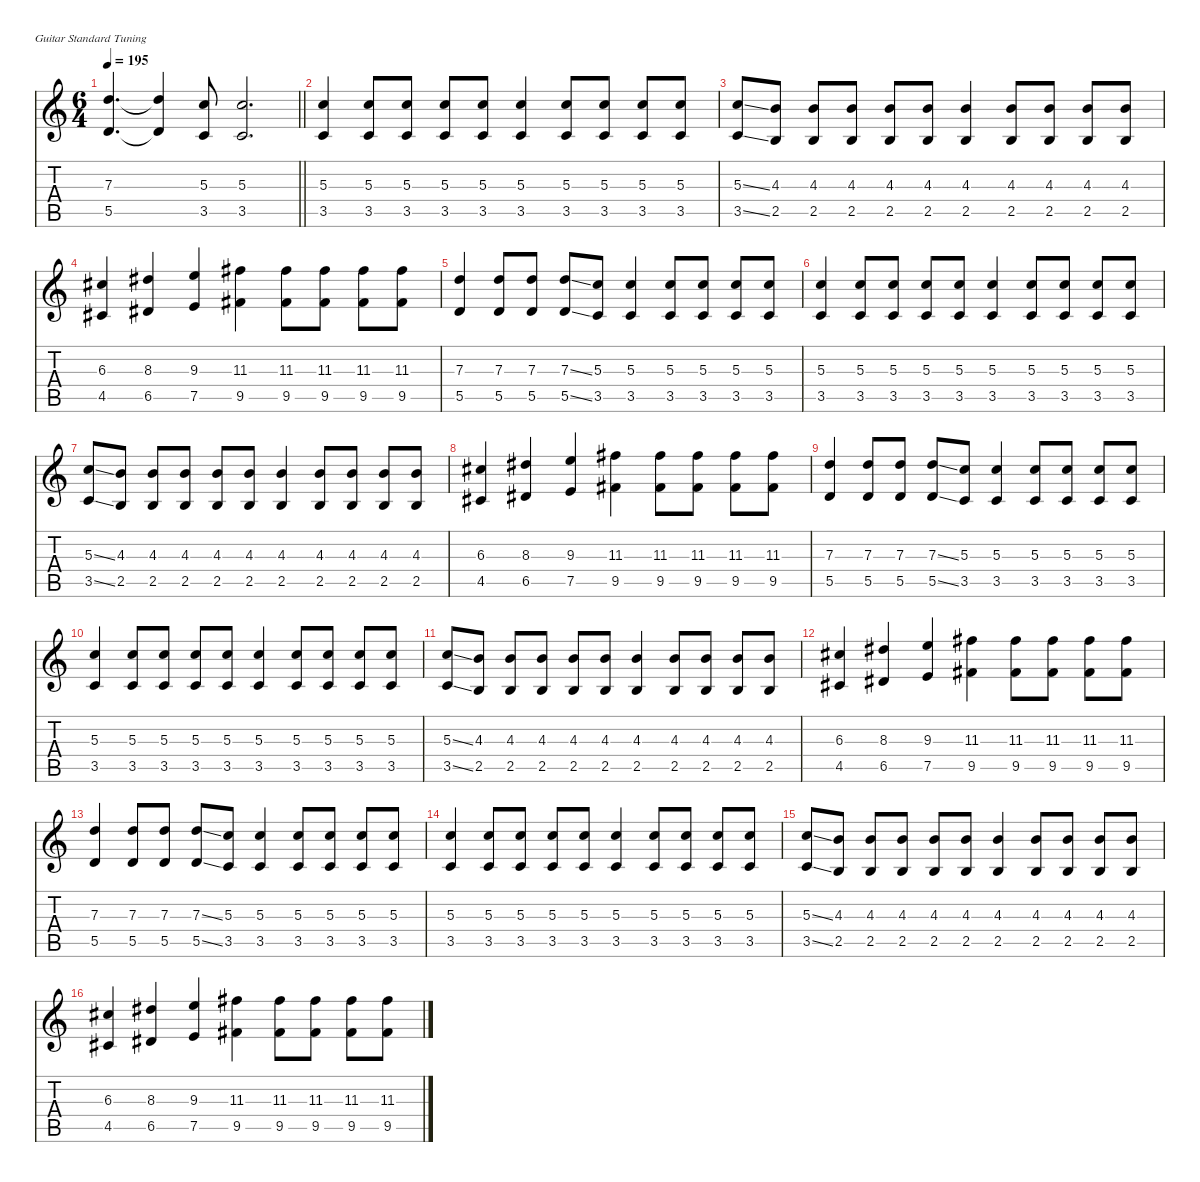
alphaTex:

\defaultSystemsLayout 4
\hideDynamics
\bracketExtendMode nobrackets
\singleTrackTrackNamePolicy hidden
\multiTrackTrackNamePolicy hidden
\firstSystemTrackNameMode fullname
\firstSystemTrackNameOrientation horizontal
\otherSystemsTrackNameOrientation horizontal
\track ("Guitar 1" "dist.guit.") {mute instrument distortionguitar}
\staff {score tabs}
\tuning (E4 B3 G3 D3 A2 E2)
\ts (6 4)
\tempo 195
\clef g2
\barLineRight lightlight
\ks c
(7.3 5.5).4{d dy f beam Up} (7.3{t} 5.5{t}).4{beam Up} (5.3 3.5).8{beam Up} (5.3 3.5).2{d beam Up} |
(5.3 3.5).4{beam Up} (5.3 3.5).8{beam Up} (5.3 3.5).8{beam Up} (5.3 3.5).8{beam Up} (5.3 3.5).8{beam Up} (5.3 3.5).4{beam Up} (5.3 3.5).8{beam Up} (5.3 3.5).8{beam Up} (5.3 3.5).8{beam Up} (5.3 3.5).8{beam Up} |
(5.3{ss} 3.5{ss}).8{beam Up} (4.3 2.5).8{beam Up} (4.3 2.5).8{beam Up} (4.3 2.5).8{beam Up} (4.3 2.5).8{beam Up} (4.3 2.5).8{beam Up} (4.3 2.5).4{beam Up} (4.3 2.5).8{beam Up} (4.3 2.5).8{beam Up} (4.3 2.5).8{beam Up} (4.3 2.5).8{beam Up} |
(6.3{acc #} 4.5{acc #}).4{beam Up} (8.3{acc #} 6.5{acc #}).4{beam Up} (9.3 7.5).4{beam Up} (11.3{acc #} 9.5{acc #}).4{beam Down} (11.3{acc #} 9.5{acc #}).8{beam Down} (11.3{acc #} 9.5{acc #}).8{beam Down} (11.3{acc #} 9.5{acc #}).8{beam Down} (11.3{acc #} 9.5{acc #}).8{beam Down} |
(7.3 5.5).4{beam Up} (7.3 5.5).8{beam Up} (7.3 5.5).8{beam Up} (7.3{ss} 5.5{ss}).8{beam Up} (5.3 3.5).8{beam Up} (5.3 3.5).4{beam Up} (5.3 3.5).8{beam Up} (5.3 3.5).8{beam Up} (5.3 3.5).8{beam Up} (5.3 3.5).8{beam Up} |
(5.3 3.5).4{beam Up} (5.3 3.5).8{beam Up} (5.3 3.5).8{beam Up} (5.3 3.5).8{beam Up} (5.3 3.5).8{beam Up} (5.3 3.5).4{beam Up} (5.3 3.5).8{beam Up} (5.3 3.5).8{beam Up} (5.3 3.5).8{beam Up} (5.3 3.5).8{beam Up} |
(5.3{ss} 3.5{ss}).8{beam Up} (4.3 2.5).8{beam Up} (4.3 2.5).8{beam Up} (4.3 2.5).8{beam Up} (4.3 2.5).8{beam Up} (4.3 2.5).8{beam Up} (4.3 2.5).4{beam Up} (4.3 2.5).8{beam Up} (4.3 2.5).8{beam Up} (4.3 2.5).8{beam Up} (4.3 2.5).8{beam Up} |
(6.3{acc #} 4.5{acc #}).4{beam Up} (8.3{acc #} 6.5{acc #}).4{beam Up} (9.3 7.5).4{beam Up} (11.3{acc #} 9.5{acc #}).4{beam Down} (11.3{acc #} 9.5{acc #}).8{beam Down} (11.3{acc #} 9.5{acc #}).8{beam Down} (11.3{acc #} 9.5{acc #}).8{beam Down} (11.3{acc #} 9.5{acc #}).8{beam Down} |
(7.3 5.5).4{beam Up} (7.3 5.5).8{beam Up} (7.3 5.5).8{beam Up} (7.3{ss} 5.5{ss}).8{beam Up} (5.3 3.5).8{beam Up} (5.3 3.5).4{beam Up} (5.3 3.5).8{beam Up} (5.3 3.5).8{beam Up} (5.3 3.5).8{beam Up} (5.3 3.5).8{beam Up} |
(5.3 3.5).4{beam Up} (5.3 3.5).8{beam Up} (5.3 3.5).8{beam Up} (5.3 3.5).8{beam Up} (5.3 3.5).8{beam Up} (5.3 3.5).4{beam Up} (5.3 3.5).8{beam Up} (5.3 3.5).8{beam Up} (5.3 3.5).8{beam Up} (5.3 3.5).8{beam Up} |
(5.3{ss} 3.5{ss}).8{beam Up} (4.3 2.5).8{beam Up} (4.3 2.5).8{beam Up} (4.3 2.5).8{beam Up} (4.3 2.5).8{beam Up} (4.3 2.5).8{beam Up} (4.3 2.5).4{beam Up} (4.3 2.5).8{beam Up} (4.3 2.5).8{beam Up} (4.3 2.5).8{beam Up} (4.3 2.5).8{beam Up} |
(6.3{acc #} 4.5{acc #}).4{beam Up} (8.3{acc #} 6.5{acc #}).4{beam Up} (9.3 7.5).4{beam Up} (11.3{acc #} 9.5{acc #}).4{beam Down} (11.3{acc #} 9.5{acc #}).8{beam Down} (11.3{acc #} 9.5{acc #}).8{beam Down} (11.3{acc #} 9.5{acc #}).8{beam Down} (11.3{acc #} 9.5{acc #}).8{beam Down} |
(7.3 5.5).4{beam Up} (7.3 5.5).8{beam Up} (7.3 5.5).8{beam Up} (7.3{ss} 5.5{ss}).8{beam Up} (5.3 3.5).8{beam Up} (5.3 3.5).4{beam Up} (5.3 3.5).8{beam Up} (5.3 3.5).8{beam Up} (5.3 3.5).8{beam Up} (5.3 3.5).8{beam Up} |
(5.3 3.5).4{beam Up} (5.3 3.5).8{beam Up} (5.3 3.5).8{beam Up} (5.3 3.5).8{beam Up} (5.3 3.5).8{beam Up} (5.3 3.5).4{beam Up} (5.3 3.5).8{beam Up} (5.3 3.5).8{beam Up} (5.3 3.5).8{beam Up} (5.3 3.5).8{beam Up} |
(5.3{ss} 3.5{ss}).8{beam Up} (4.3 2.5).8{beam Up} (4.3 2.5).8{beam Up} (4.3 2.5).8{beam Up} (4.3 2.5).8{beam Up} (4.3 2.5).8{beam Up} (4.3 2.5).4{beam Up} (4.3 2.5).8{beam Up} (4.3 2.5).8{beam Up} (4.3 2.5).8{beam Up} (4.3 2.5).8{beam Up} |
(6.3{acc #} 4.5{acc #}).4{beam Up} (8.3{acc #} 6.5{acc #}).4{beam Up} (9.3 7.5).4{beam Up} (11.3{acc #} 9.5{acc #}).4{beam Down} (11.3{acc #} 9.5{acc #}).8{beam Down} (11.3{acc #} 9.5{acc #}).8{beam Down} (11.3{acc #} 9.5{acc #}).8{beam Down} (11.3{acc #} 9.5{acc #}).8{beam Down}
